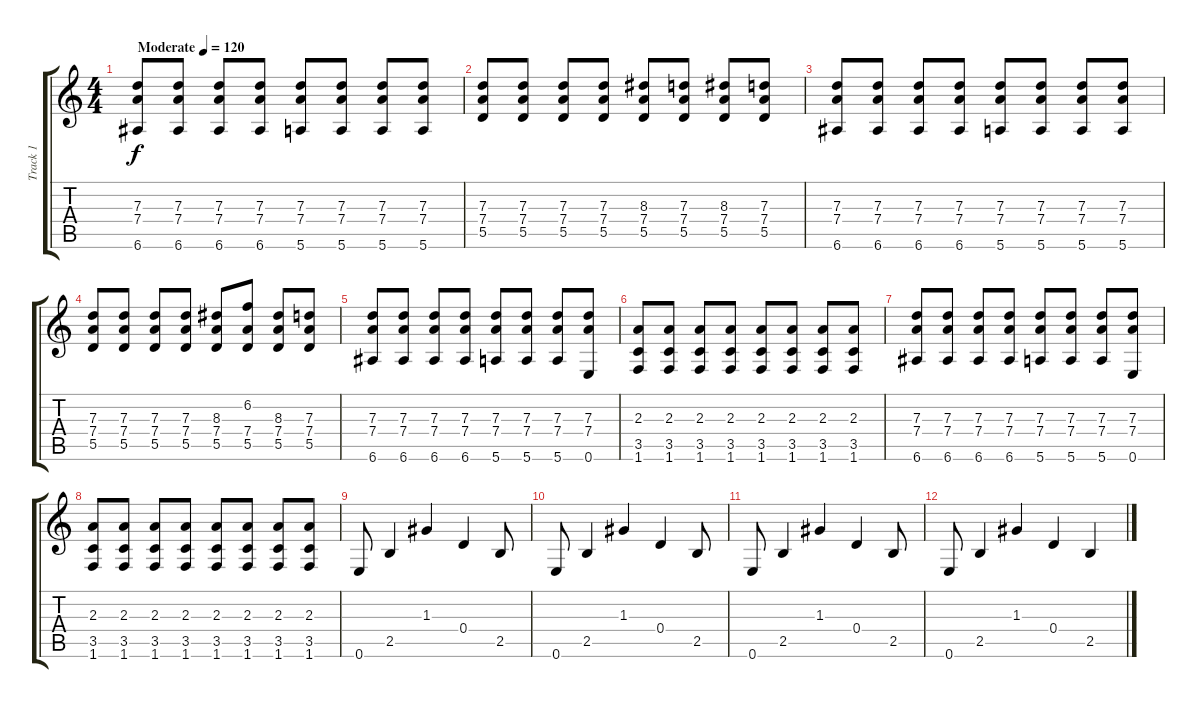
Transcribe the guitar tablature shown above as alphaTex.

\track ("Track 1" "Track 1") {instrument acousticguitarsteel}
\staff {score tabs}
\tuning (E4 B3 G3 D3 A2 E2) {hide}
\ts (4 4)
\tempo (120 "Moderate")
\clef g2
\ks c
(7.3 7.4 6.6).8{dy f instrument acousticguitarsteel} (7.3 7.4 6.6).8 (7.3 7.4 6.6).8 (7.3 7.4 6.6).8 (7.3 7.4 5.6).8 (7.3 7.4 5.6).8 (7.3 7.4 5.6).8 (7.3 7.4 5.6).8 |
(7.3 7.4 5.5).8 (7.3 7.4 5.5).8 (7.3 7.4 5.5).8 (7.3 7.4 5.5).8 (8.3 7.4 5.5).8 (7.3 7.4 5.5).8 (8.3 7.4 5.5).8 (7.3 7.4 5.5).8 |
(7.3 7.4 6.6).8 (7.3 7.4 6.6).8 (7.3 7.4 6.6).8 (7.3 7.4 6.6).8 (7.3 7.4 5.6).8 (7.3 7.4 5.6).8 (7.3 7.4 5.6).8 (7.3 7.4 5.6).8 |
(7.3 7.4 5.5).8 (7.3 7.4 5.5).8 (7.3 7.4 5.5).8 (7.3 7.4 5.5).8 (8.3 7.4 5.5).8 (6.2 7.4 5.5).8 (8.3 7.4 5.5).8 (7.3 7.4 5.5).8 |
(7.3 7.4 6.6).8 (7.3 7.4 6.6).8 (7.3 7.4 6.6).8 (7.3 7.4 6.6).8 (7.3 7.4 5.6).8 (7.3 7.4 5.6).8 (7.3 7.4 5.6).8 (7.3 7.4 0.6).8 |
(2.3 3.5 1.6).8 (2.3 3.5 1.6).8 (2.3 3.5 1.6).8 (2.3 3.5 1.6).8 (2.3 3.5 1.6).8 (2.3 3.5 1.6).8 (2.3 3.5 1.6).8 (2.3 3.5 1.6).8 |
(7.3 7.4 6.6).8 (7.3 7.4 6.6).8 (7.3 7.4 6.6).8 (7.3 7.4 6.6).8 (7.3 7.4 5.6).8 (7.3 7.4 5.6).8 (7.3 7.4 5.6).8 (7.3 7.4 0.6).8 |
(2.3 3.5 1.6).8 (2.3 3.5 1.6).8 (2.3 3.5 1.6).8 (2.3 3.5 1.6).8 (2.3 3.5 1.6).8 (2.3 3.5 1.6).8 (2.3 3.5 1.6).8 (2.3 3.5 1.6).8 |
0.6.8 2.5.4 1.3.4 0.4.4 2.5.8 |
0.6.8 2.5.4 1.3.4 0.4.4 2.5.8 |
0.6.8 2.5.4 1.3.4 0.4.4 2.5.8 |
0.6.8 2.5.4 1.3.4 0.4.4 2.5.4
